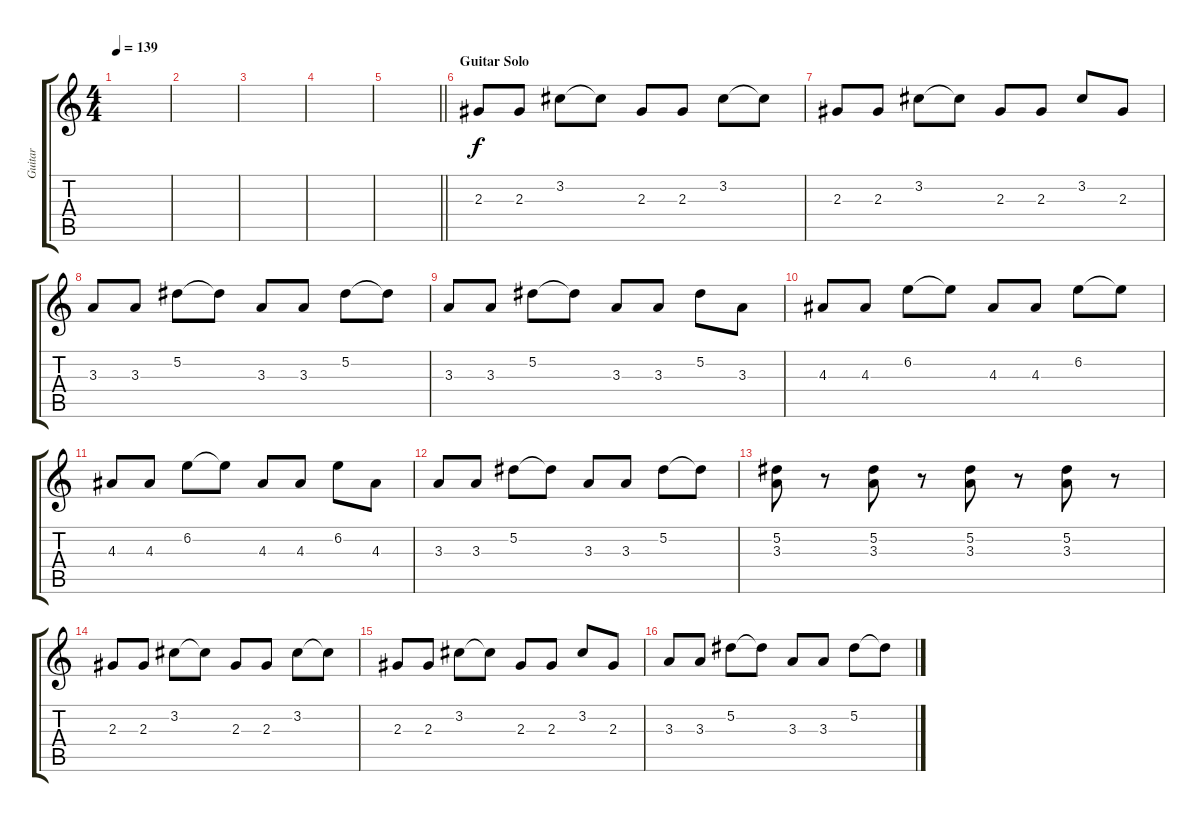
\track ("Guitar" "Guitar") {instrument overdrivenguitar}
\staff {score tabs}
\tuning (Eb4 Bb3 Gb3 Db3 Ab2 Eb2) {hide}
\ts (4 4)
\tempo 139
\clef g2
\ks c
|
|
|
|
\barLineRight lightlight
|
\section ("" "Guitar Solo")
2.3.8 2.3.8 3.2.8 3.2{t}.8 2.3.8 2.3.8 3.2.8 3.2{t}.8 |
2.3.8 2.3.8 3.2.8 3.2{t}.8 2.3.8 2.3.8 3.2.8 2.3.8 |
3.3.8 3.3.8 5.2.8 5.2{t}.8 3.3.8 3.3.8 5.2.8 5.2{t}.8 |
3.3.8 3.3.8 5.2.8 5.2{t}.8 3.3.8 3.3.8 5.2.8 3.3.8 |
4.3.8 4.3.8 6.2.8 6.2{t}.8 4.3.8 4.3.8 6.2.8 6.2{t}.8 |
4.3.8 4.3.8 6.2.8 6.2{t}.8 4.3.8 4.3.8 6.2.8 4.3.8 |
3.3.8 3.3.8 5.2.8 5.2{t}.8 3.3.8 3.3.8 5.2.8 5.2{t}.8 |
(5.2 3.3).8 r.8 (5.2 3.3).8 r.8 (5.2 3.3).8 r.8 (5.2 3.3).8 r.8 |
2.3.8 2.3.8 3.2.8 3.2{t}.8 2.3.8 2.3.8 3.2.8 3.2{t}.8 |
2.3.8 2.3.8 3.2.8 3.2{t}.8 2.3.8 2.3.8 3.2.8 2.3.8 |
3.3.8 3.3.8 5.2.8 5.2{t}.8 3.3.8 3.3.8 5.2.8 5.2{t}.8
